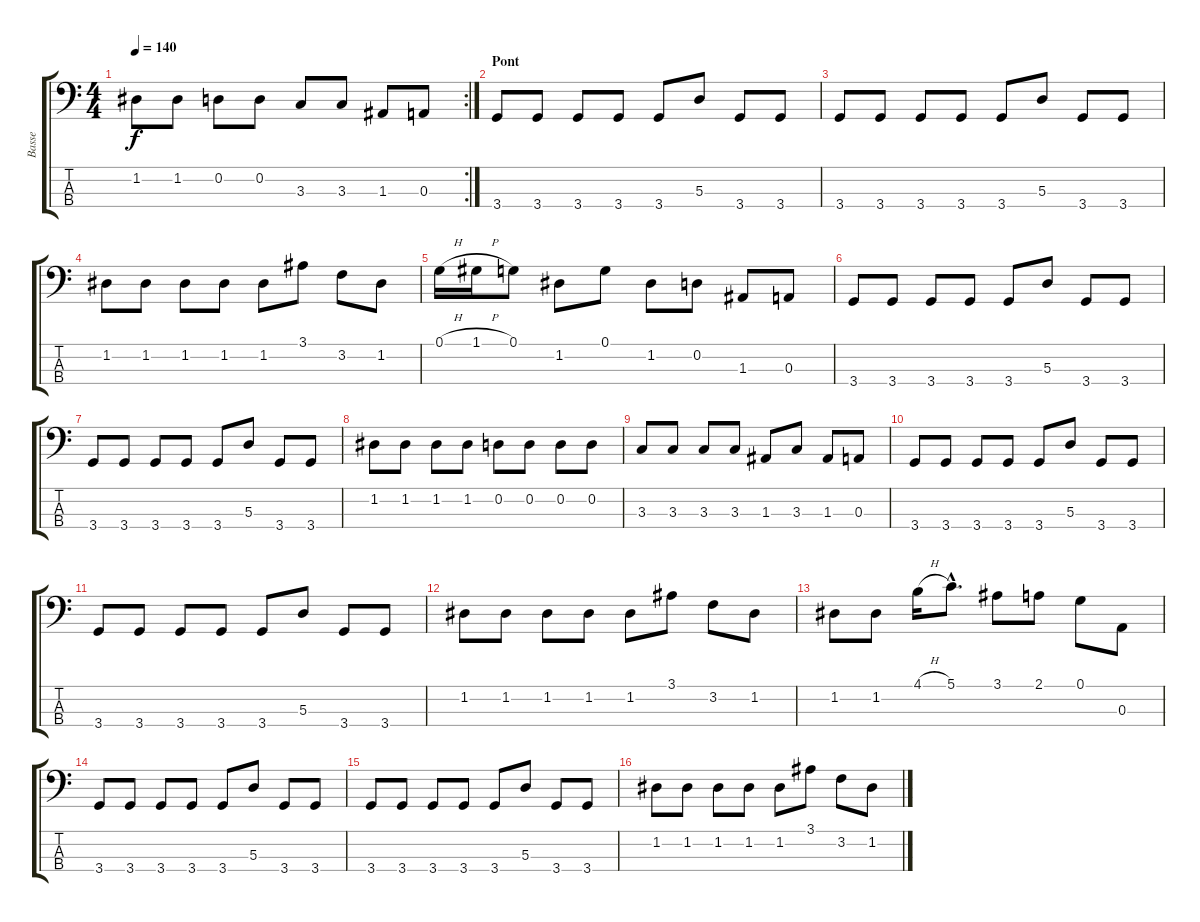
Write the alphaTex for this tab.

\track ("Basse" "Basse") {instrument electricbasspick}
\staff {score tabs}
\tuning (G2 D2 A1 E1) {hide}
\rc 2
\ts (4 4)
\tempo 140
\clef f4
\ks c
1.2.8{dy f} 1.2.8 0.2.8 0.2.8 3.3.8 3.3.8 1.3.8 0.3.8 |
\section ("" "Pont")
3.4.8 3.4.8 3.4.8 3.4.8 3.4.8 5.3.8 3.4.8 3.4.8 |
3.4.8 3.4.8 3.4.8 3.4.8 3.4.8 5.3.8 3.4.8 3.4.8 |
1.2.8 1.2.8 1.2.8 1.2.8 1.2.8 3.1.8 3.2.8 1.2.8 |
0.1{h}.16 1.1{h}.16 0.1.8 1.2.8 0.1.8 1.2.8 0.2.8 1.3.8 0.3.8 |
3.4.8 3.4.8 3.4.8 3.4.8 3.4.8 5.3.8 3.4.8 3.4.8 |
3.4.8 3.4.8 3.4.8 3.4.8 3.4.8 5.3.8 3.4.8 3.4.8 |
1.2.8 1.2.8 1.2.8 1.2.8 0.2.8 0.2.8 0.2.8 0.2.8 |
3.3.8 3.3.8 3.3.8 3.3.8 1.3.8 3.3.8 1.3.8 0.3.8 |
3.4.8 3.4.8 3.4.8 3.4.8 3.4.8 5.3.8 3.4.8 3.4.8 |
3.4.8 3.4.8 3.4.8 3.4.8 3.4.8 5.3.8 3.4.8 3.4.8 |
1.2.8 1.2.8 1.2.8 1.2.8 1.2.8 3.1.8 3.2.8 1.2.8 |
1.2.8 1.2.8 4.1{h}.16 5.1{hac}.8{d} 3.1.8 2.1.8 0.1.8 0.3.8 |
3.4.8 3.4.8 3.4.8 3.4.8 3.4.8 5.3.8 3.4.8 3.4.8 |
3.4.8 3.4.8 3.4.8 3.4.8 3.4.8 5.3.8 3.4.8 3.4.8 |
1.2.8 1.2.8 1.2.8 1.2.8 1.2.8 3.1.8 3.2.8 1.2.8
